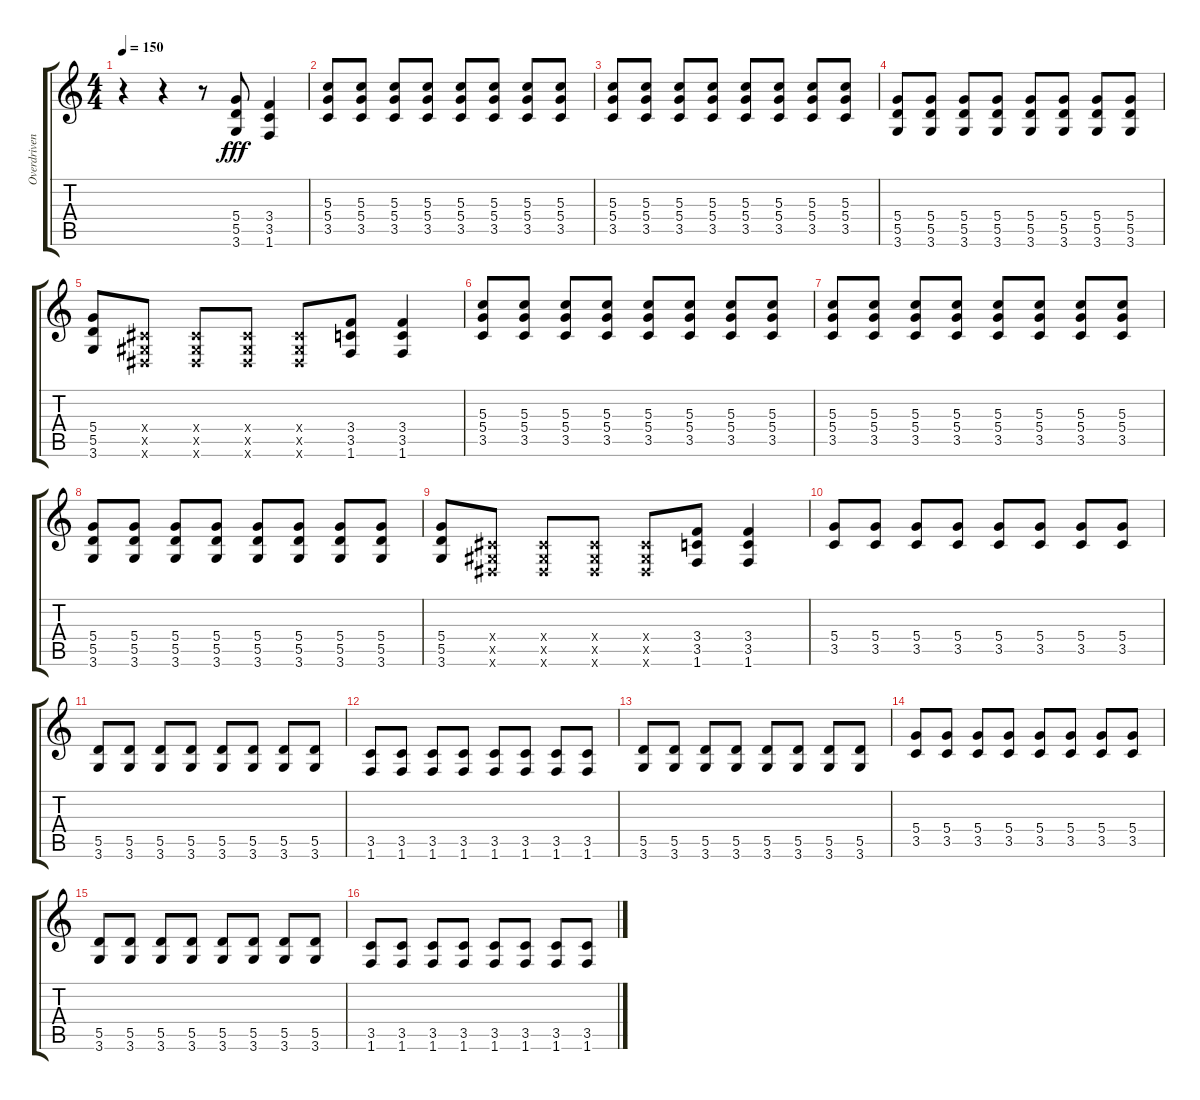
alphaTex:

\track ("Overdriven Guitar 1" "Overdriven") {instrument overdrivenguitar}
\staff {score tabs}
\tuning (E4 B3 G3 D3 A2 E2) {hide}
\ts (4 4)
\tempo 150
\clef g2
\ks c
r.4{dy fff instrument overdrivenguitar} r.4 r.8 (5.4 5.5 3.6).8 (3.4 3.5 1.6).4 |
(5.3 5.4 3.5).8 (5.3 5.4 3.5).8 (5.3 5.4 3.5).8 (5.3 5.4 3.5).8 (5.3 5.4 3.5).8 (5.3 5.4 3.5).8 (5.3 5.4 3.5).8 (5.3 5.4 3.5).8 |
(5.3 5.4 3.5).8 (5.3 5.4 3.5).8 (5.3 5.4 3.5).8 (5.3 5.4 3.5).8 (5.3 5.4 3.5).8 (5.3 5.4 3.5).8 (5.3 5.4 3.5).8 (5.3 5.4 3.5).8 |
(5.4 5.5 3.6).8 (5.4 5.5 3.6).8 (5.4 5.5 3.6).8 (5.4 5.5 3.6).8 (5.4 5.5 3.6).8 (5.4 5.5 3.6).8 (5.4 5.5 3.6).8 (5.4 5.5 3.6).8 |
(5.4 5.5 3.6).8 (-1.4{x} -1.5{x} -1.6{x}).8 (-1.4{x} -1.5{x} -1.6{x}).8 (-1.4{x} -1.5{x} -1.6{x}).8 (-1.4{x} -1.5{x} -1.6{x}).8 (3.4 3.5 1.6).8 (3.4 3.5 1.6).4 |
(5.3 5.4 3.5).8 (5.3 5.4 3.5).8 (5.3 5.4 3.5).8 (5.3 5.4 3.5).8 (5.3 5.4 3.5).8 (5.3 5.4 3.5).8 (5.3 5.4 3.5).8 (5.3 5.4 3.5).8 |
(5.3 5.4 3.5).8 (5.3 5.4 3.5).8 (5.3 5.4 3.5).8 (5.3 5.4 3.5).8 (5.3 5.4 3.5).8 (5.3 5.4 3.5).8 (5.3 5.4 3.5).8 (5.3 5.4 3.5).8 |
(5.4 5.5 3.6).8 (5.4 5.5 3.6).8 (5.4 5.5 3.6).8 (5.4 5.5 3.6).8 (5.4 5.5 3.6).8 (5.4 5.5 3.6).8 (5.4 5.5 3.6).8 (5.4 5.5 3.6).8 |
(5.4 5.5 3.6).8 (-1.4{x} -1.5{x} -1.6{x}).8 (-1.4{x} -1.5{x} -1.6{x}).8 (-1.4{x} -1.5{x} -1.6{x}).8 (-1.4{x} -1.5{x} -1.6{x}).8 (3.4 3.5 1.6).8 (3.4 3.5 1.6).4 |
(5.4 3.5).8 (5.4 3.5).8 (5.4 3.5).8 (5.4 3.5).8 (5.4 3.5).8 (5.4 3.5).8 (5.4 3.5).8 (5.4 3.5).8 |
(5.5 3.6).8 (5.5 3.6).8 (5.5 3.6).8 (5.5 3.6).8 (5.5 3.6).8 (5.5 3.6).8 (5.5 3.6).8 (5.5 3.6).8 |
(3.5 1.6).8 (3.5 1.6).8 (3.5 1.6).8 (3.5 1.6).8 (3.5 1.6).8 (3.5 1.6).8 (3.5 1.6).8 (3.5 1.6).8 |
(5.5 3.6).8 (5.5 3.6).8 (5.5 3.6).8 (5.5 3.6).8 (5.5 3.6).8 (5.5 3.6).8 (5.5 3.6).8 (5.5 3.6).8 |
(5.4 3.5).8 (5.4 3.5).8 (5.4 3.5).8 (5.4 3.5).8 (5.4 3.5).8 (5.4 3.5).8 (5.4 3.5).8 (5.4 3.5).8 |
(5.5 3.6).8 (5.5 3.6).8 (5.5 3.6).8 (5.5 3.6).8 (5.5 3.6).8 (5.5 3.6).8 (5.5 3.6).8 (5.5 3.6).8 |
(3.5 1.6).8 (3.5 1.6).8 (3.5 1.6).8 (3.5 1.6).8 (3.5 1.6).8 (3.5 1.6).8 (3.5 1.6).8 (3.5 1.6).8
